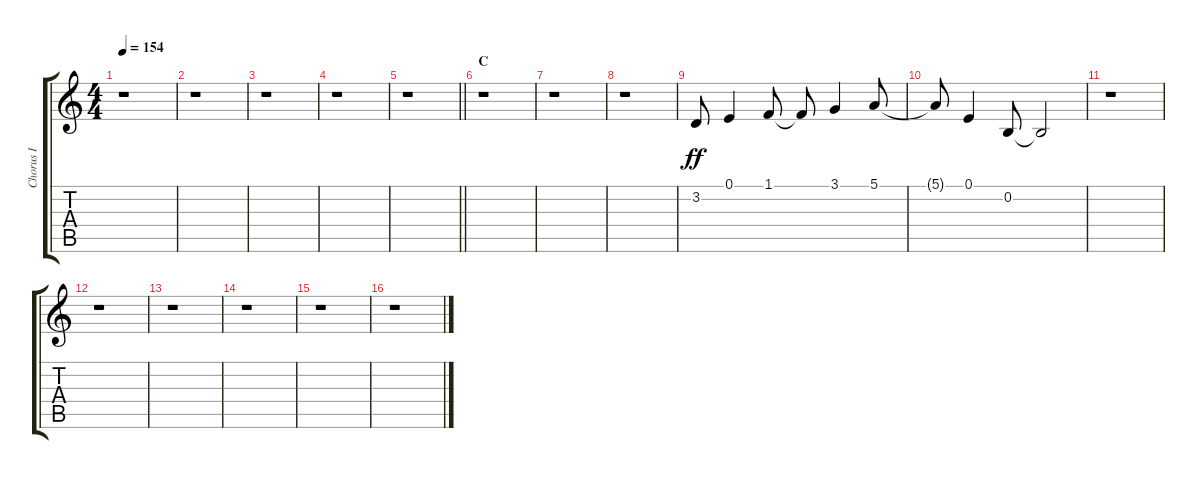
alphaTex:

\track ("Chorus I" "Chorus I") {instrument voiceoohs}
\staff {score tabs}
\tuning (E4 B3 G3 D3 A2 E2) {hide}
\ts (4 4)
\tempo 154
\clef g2
\ks c
r.1{dy ff} |
r.1 |
r.1 |
r.1 |
\barLineRight lightlight
r.1 |
\section ("" "C")
r.1 |
r.1 |
r.1 |
3.2.8 0.1.4 1.1.8 1.1{t}.8 3.1.4 5.1.8 |
5.1{t}.8 0.1.4 0.2.8 0.2{t}.2 |
r.1 |
r.1 |
r.1 |
r.1 |
r.1 |
r.1
